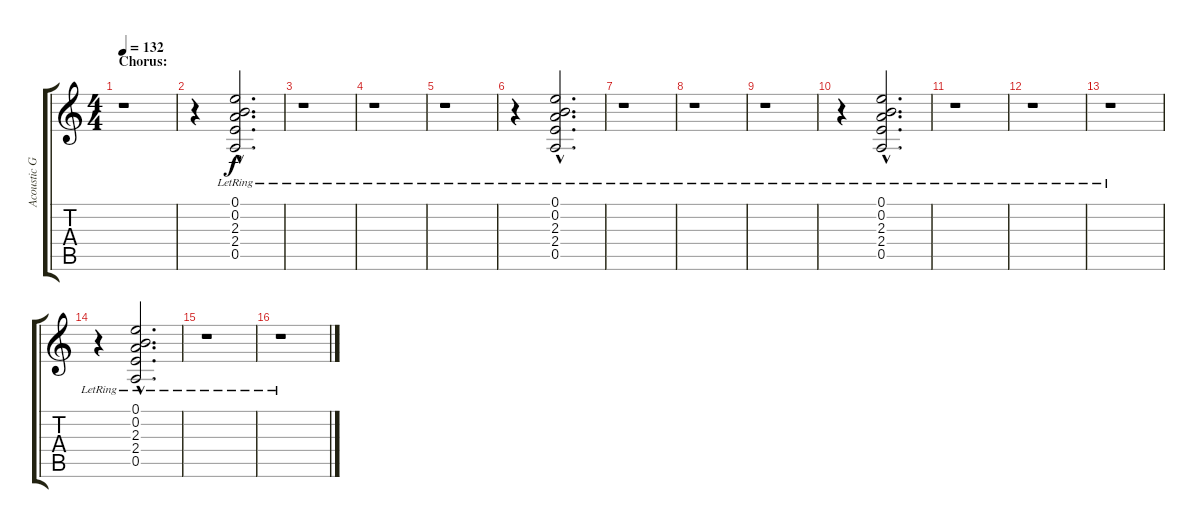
\track ("Acoustic Guitar" "Acoustic G") {instrument electricguitarclean}
\staff {score tabs}
\tuning (E4 B3 G3 D3 A2 E2) {hide}
\ts (4 4)
\section ("" "Chorus:")
\tempo 132
\clef g2
\ks c
r.1{dy f} |
r.4 (0.1{hac lr} 0.2{hac lr} 2.3{hac lr} 2.4{hac lr} 0.5{hac lr}).2{d} |
r.1 |
r.1 |
r.1 |
r.4 (0.1{hac lr} 0.2{hac lr} 2.3{hac lr} 2.4{hac lr} 0.5{hac lr}).2{d} |
r.1 |
r.1 |
r.1 |
r.4 (0.1{hac lr} 0.2{hac lr} 2.3{hac lr} 2.4{hac lr} 0.5{hac lr}).2{d} |
r.1 |
r.1 |
r.1 |
r.4 (0.1{hac lr} 0.2{hac lr} 2.3{hac lr} 2.4{hac lr} 0.5{hac lr}).2{d} |
r.1 |
r.1
